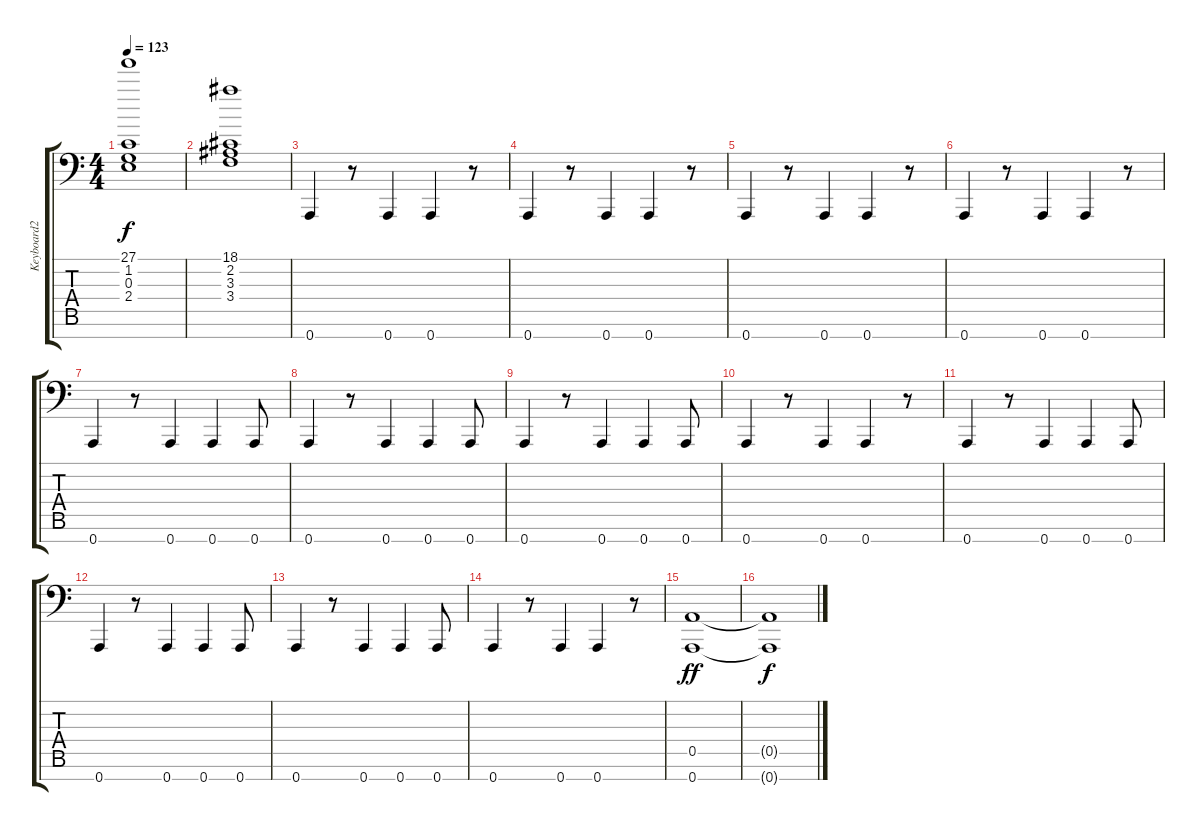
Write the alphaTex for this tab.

\track ("Keyboard2" "Keyboard2") {instrument lead1square}
\staff {score tabs}
\tuning (E4 B3 G3 D3 A2 E2 A1) {hide}
\ts (4 4)
\tempo 123
\clef f4
\ks c
(27.1 1.2 0.3 2.4).1{dy f} |
(18.1 2.2 3.3 3.4).1 |
0.7.4{instrument electricguitarclean} r.8 0.7.4 0.7.4 r.8 |
0.7.4 r.8 0.7.4 0.7.4 r.8 |
0.7.4 r.8 0.7.4 0.7.4 r.8 |
0.7.4 r.8 0.7.4 0.7.4 r.8 |
0.7.4 r.8 0.7.4 0.7.4 0.7.8 |
0.7.4 r.8 0.7.4 0.7.4 0.7.8 |
0.7.4 r.8 0.7.4 0.7.4 0.7.8 |
0.7.4 r.8 0.7.4 0.7.4 r.8 |
0.7.4 r.8 0.7.4 0.7.4 0.7.8 |
0.7.4 r.8 0.7.4 0.7.4 0.7.8 |
0.7.4 r.8 0.7.4 0.7.4 0.7.8 |
0.7.4 r.8 0.7.4 0.7.4 r.8 |
(0.5 0.7).1{dy ff instrument lead1square} |
(0.5{t} 0.7{t}).1{dy f}
